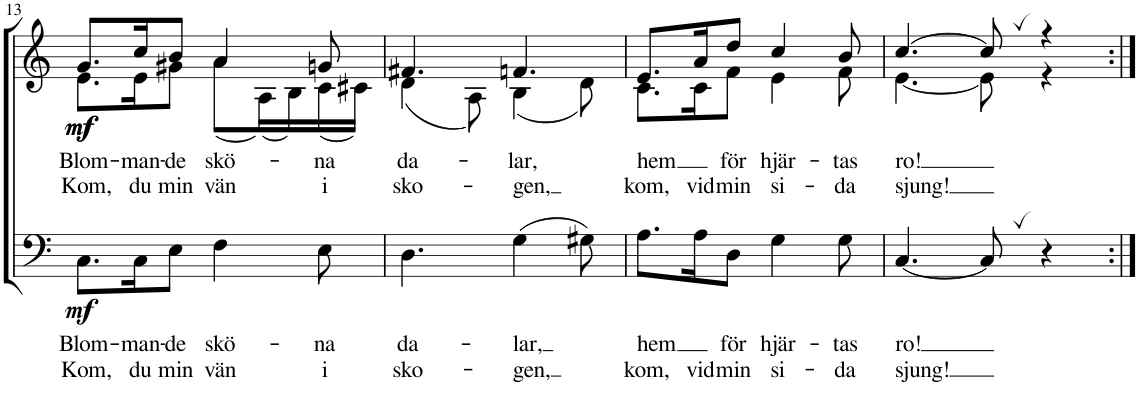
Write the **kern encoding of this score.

**kern	**text	**text	**dynam	**kern	**text	**text	**dynam
*part2	*part2	*part2	*part2	*part1	*part1	*part1	*part1
*staff2	*staff2	*staff2	*staff2	*staff1	*staff1	*staff1	*staff1
*I"T B	*	*	*	*I"S A	*	*	*
!!LO:PB:g=z
*clefF4	*	*	*	*clefG2	*	*	*
*k[]	*	*	*	*k[]	*	*	*
*M6/8	*	*	*	*M6/8	*	*	*
=13	=13	=13	=13	=13	=13	=13	=13
!	!LO:LY:b	!LO:LY:b	!LO:DY:b	!	!LO:LY:b	!LO:LY:b	!LO:DY:b
*	*	*	*	*^	*	*	*
!	!	!	!	!	!	!	!	!LO:DY:n=1:b
8.C\L	Blom-	Kom,	mf	8.g/L	8.e\L	Blom-	Kom,	mf mf
!	!LO:LY:b	!LO:LY:b	!	!	!	!LO:LY:b	!LO:LY:b	!
16C\K	-man-	du	.	16cc/K	16e\K	-man-	du	.
!	!LO:LY:b	!LO:LY:b	!	!	!	!LO:LY:b	!LO:LY:b	!
8E\J	-de	min	.	8b/J	8g#X\J	-de	min	.
!	!LO:LY:b	!LO:LY:b	!	!	!	!LO:LY:b	!LO:LY:b	!
4F\	skö-	vän	.	4a/	(8a\L	skö-	vän	.
.	.	.	.	.	(16A\L)	.	.	.
.	.	.	.	.	16B\)	.	.	.
!	!LO:LY:b	!LO:LY:b	!	!	!	!LO:LY:b	!LO:LY:b	!
8E\	-na	i	.	8gn/	(16c\	-na	i	.
.	.	.	.	.	16c#X\JJ)	.	.	.
=14	=14	=14	=14	=14	=14	=14	=14	=14
!	!LO:LY:b	!LO:LY:b	!	!	!	!LO:LY:b	!LO:LY:b	!
4.D\	da-	sko-	.	4.f#X/	(4d\	da-	sko-	.
.	.	.	.	.	8A\)	.	.	.
!	!LO:LY:b	!LO:LY:b	!	!	!	!LO:LY:b	!LO:LY:b	!
(4G\	-lar,	-gen,	.	4.fn/	(4B\	-lar,	-gen,	.
8G#X\)	.	.	.	.	8d\)	.	.	.
=15	=15	=15	=15	=15	=15	=15	=15	=15
!	!LO:LY:b	!LO:LY:b	!	!	!	!LO:LY:b	!LO:LY:b	!
8.A\L	hem	kom,	.	8.e/L	8.c\L	hem	kom,	.
!	!	!LO:LY:b	!	!	!	!	!LO:LY:b	!
16A\K	.	vid	.	16a/K	16c\K	.	vid	.
!	!LO:LY:b	!LO:LY:b	!	!	!	!LO:LY:b	!LO:LY:b	!
8D\J	för	min	.	8dd/J	8f\J	för	min	.
!	!LO:LY:b	!LO:LY:b	!	!	!	!LO:LY:b	!LO:LY:b	!
4G\	hjär-	si-	.	4cc/	4e\	hjär-	si-	.
!	!LO:LY:b	!LO:LY:b	!	!	!	!LO:LY:b	!LO:LY:b	!
8G\	-tas	-da	.	8b/	8f\	-tas	-da	.
=16	=16	=16	=16	=16	=16	=16	=16	=16
!	!LO:LY:b	!LO:LY:b	!	!	!	!LO:LY:b	!LO:LY:b	!
[4.C/	ro!	sjung!	.	[4.cc/	[4.e\	ro!	sjung!	.
8C,/]	.	.	.	8cc,/]	8e\]	.	.	.
4r	.	.	.	4r	4r	.	.	.
*	*	*	*	*v	*v	*	*	*
=:|!	=:|!	=:|!	=:|!	=:|!	=:|!	=:|!	=:|!
*-	*-	*-	*-	*-	*-	*-	*-
